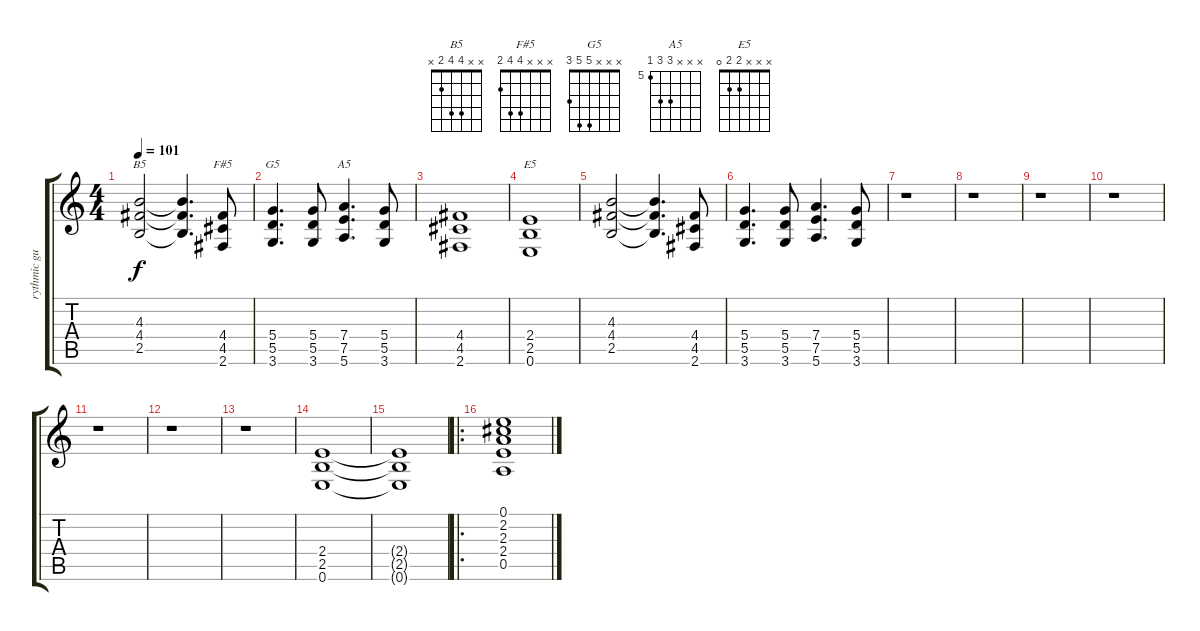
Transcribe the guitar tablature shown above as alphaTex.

\track ("rythmic guitar" "rythmic gu") {instrument distortionguitar}
\staff {score tabs}
\tuning (E4 B3 G3 D3 A2 E2) {hide}
\chord ("B5" x x 4 4 2 x)
\chord ("F#5" x x x 4 4 2)
\chord ("G5" x x x 5 5 3)
\chord ("A5" x x x 7 7 5) {firstfret 5}
\chord ("E5" x x x 2 2 0)
\ts (4 4)
\tempo 101
\clef g2
\ks c
(4.3 4.4 2.5).2{ch "B5" dy f} (4.3{t} 4.4{t} 2.5{t}).4{d} (4.4 4.5 2.6).8{ch "F#5"} |
(5.4 5.5 3.6).4{d ch "G5"} (5.4 5.5 3.6).8 (7.4 7.5 5.6).4{d ch "A5"} (5.4 5.5 3.6).8 |
(4.4 4.5 2.6).1 |
(2.4 2.5 0.6).1{ch "E5"} |
(4.3 4.4 2.5).2 (4.3{t} 4.4{t} 2.5{t}).4{d} (4.4 4.5 2.6).8 |
(5.4 5.5 3.6).4{d} (5.4 5.5 3.6).8 (7.4 7.5 5.6).4{d} (5.4 5.5 3.6).8 |
r.1 |
r.1 |
r.1 |
r.1 |
r.1 |
r.1 |
r.1 |
(2.4 2.5 0.6).1 |
(2.4{t} 2.5{t} 0.6{t}).1 |
\ro
(0.1 2.2 2.3 2.4 0.5).1
